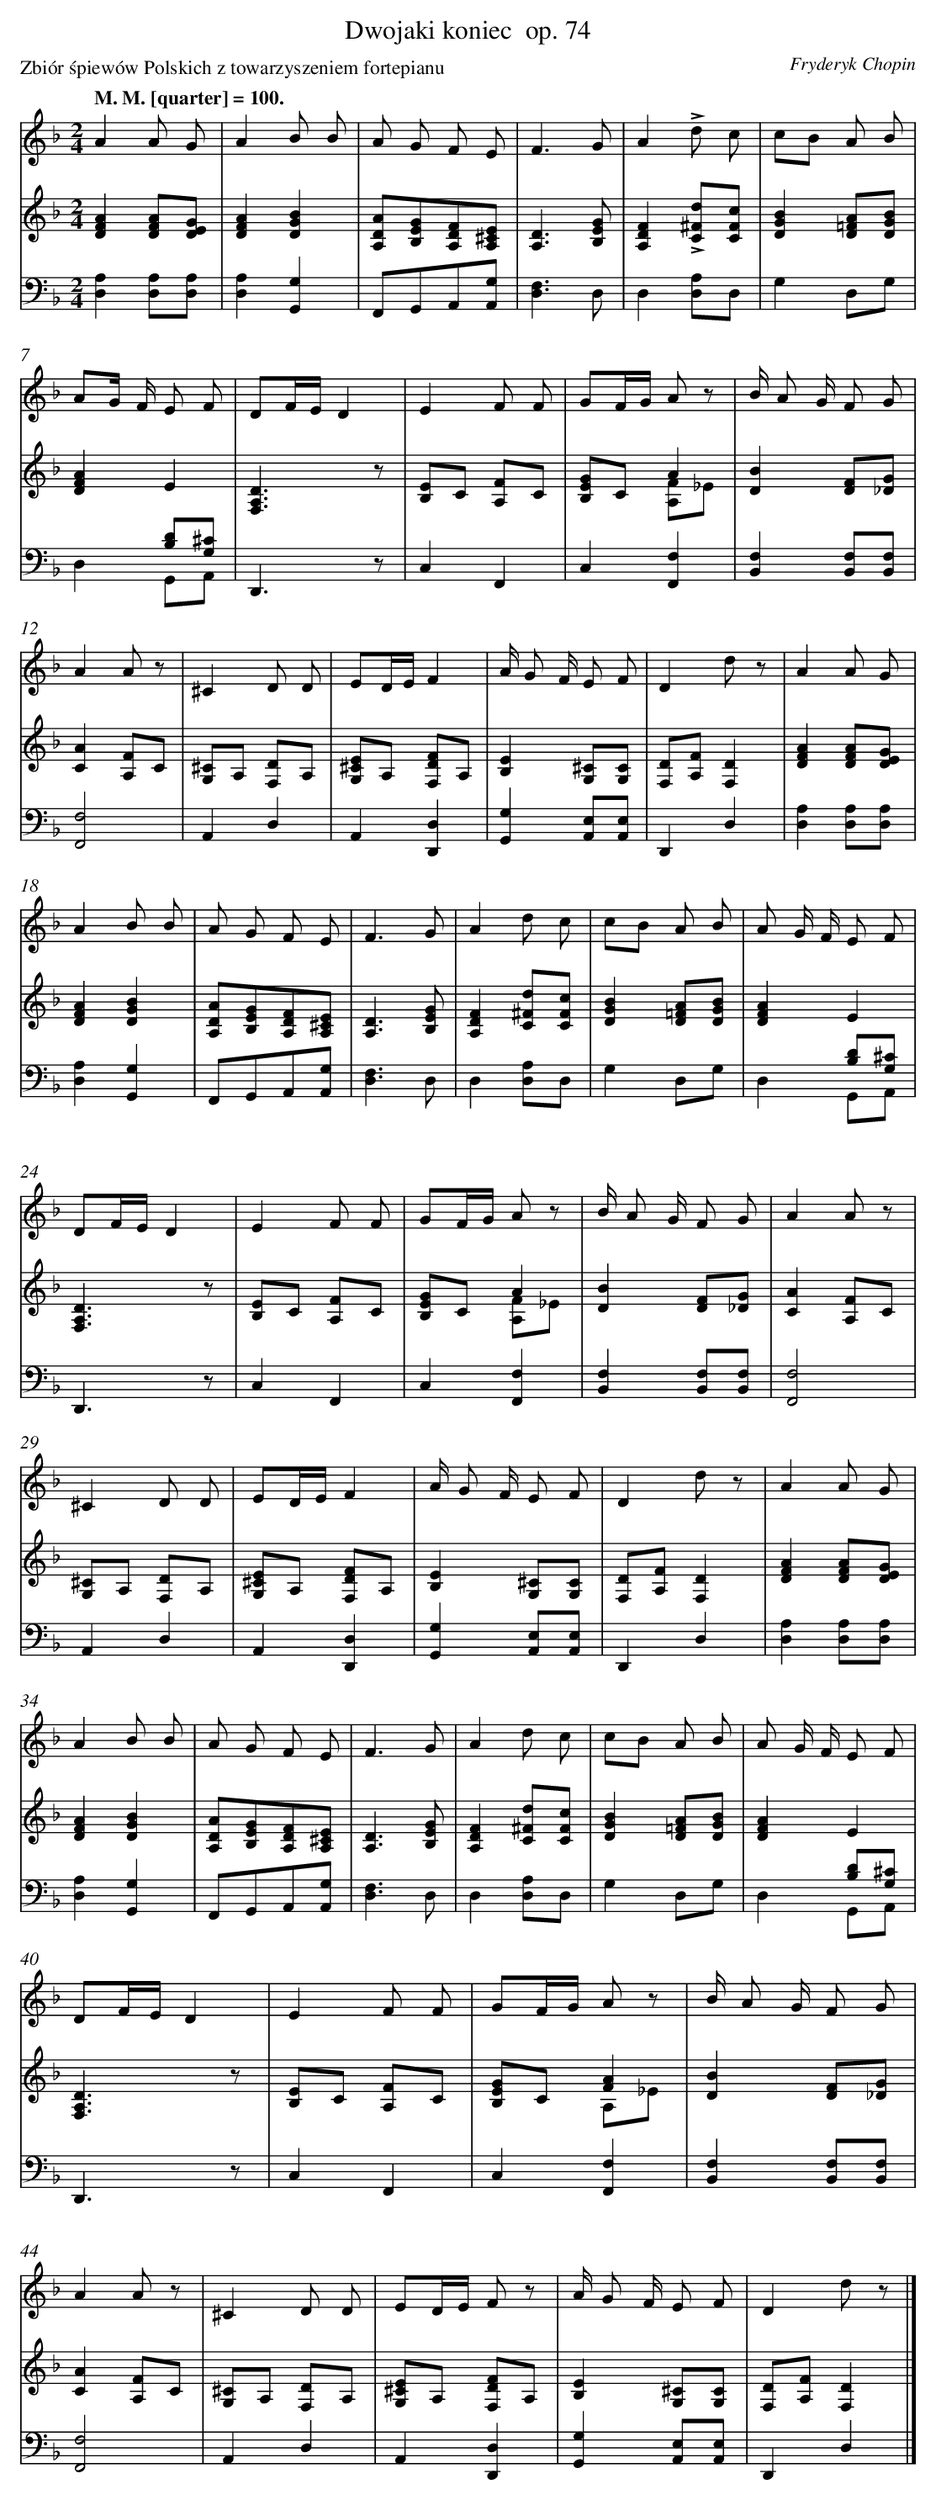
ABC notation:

X:1
T: Dwojaki koniec	 op. 74
C: Fryderyk Chopin
L: 1/8
M: 2/4
P: Zbiór śpiewów Polskich z towarzyszeniem fortepianu
Q: "M. M. [quarter] = 100."
V: 1 clef=treble
V: 2 clef=treble
V: 3 clef=bass
K: F
[V:1] A2A G |
[V:2] [A2F2D2][AFD][GED] |
[V:3] [A,2D,2][A,D,][A,D,] |
[V:1] A2B B |
[V:2] [A2F2D2][B2G2D2] |
[V:3] [A,2D,2][G,2G,,2] |
[V:1] A G F E |
[V:2] [ADA,][GEB,][FDA,][E^CA,] |
[V:3] F,,G,,A,,[G,A,,] |
[V:1] F3G |
[V:2] [D3A,3][GEB,] |
[V:3] [F,3D,3]D, |
[V:1] A2!accent!d c |
[V:2] [F2D2A,2]!accent![d^FC][cFC] |
[V:3] D,2[A,D,]D, |
[V:1] cB A B |
[V:2] [B2G2D2][A=FD][BGD] |
[V:3] G,2D,G, |
[V:1] AG/ F/ E F |
[V:2] [A2F2D2]E2 |
[V:3] x2[DB,][^CG,] & D,2G,,A,, |
[V:1] DF/E/D2 |
[V:2] [D3A,3F,3]z |
[V:3] D,,3z |
[V:1] E2F F |
[V:2] [EB,]C [FA,]C |
[V:3] C,2F,,2 |
[V:1] GF/G/ A z |
[V:2] [GEB,]CA2 & x2[FA,]_E |
[V:3] C,2[F,2F,,2] |
[V:1] B/ A G/ F G |
[V:2] [B2D2][FD][G_D] |
[V:3] [F,2B,,2][F,B,,][F,B,,] |
[V:1] A2A z |
[V:2] [A2C2][FA,]C |
[V:3] [F,4F,,4] |
[V:1] ^C2D D |
[V:2] [^CG,]A, [DF,]A, |
[V:3] A,,2D,2 |
[V:1] ED/E/F2 |
[V:2] [E^CG,]A, [FDF,]A, |
[V:3] A,,2[D,2D,,2] |
[V:1] A/ G F/ E F |
[V:2] [E2B,2][^CG,][CG,] |
[V:3] [G,2G,,2][E,A,,][E,A,,] |
[V:1] D2d z |
[V:2] [DF,][FA,][D2F,2] |
[V:3] D,,2D,2 |
[V:1] A2A G |
[V:2] [A2F2D2][AFD][GED] |
[V:3] [A,2D,2][A,D,][A,D,] |
[V:1] A2B B |
[V:2] [A2F2D2][B2G2D2] |
[V:3] [A,2D,2][G,2G,,2] |
[V:1] A G F E |
[V:2] [ADA,][GEB,][FDA,][E^CA,] |
[V:3] F,,G,,A,,[G,A,,] |
[V:1] F3G |
[V:2] [D3A,3][GEB,] |
[V:3] [F,3D,3]D, |
[V:1] A2d c |
[V:2] [F2D2A,2][d^FC][cFC] |
[V:3] D,2[A,D,]D, |
[V:1] cB A B |
[V:2] [B2G2D2][A=FD][BGD] |
[V:3] G,2D,G, |
[V:1] A G/ F/ E F |
[V:2] [A2F2D2]E2 |
[V:3] x2[DB,][^CG,] & D,2G,,A,, |
[V:1] DF/E/D2 |
[V:2] [D3A,3F,3]z |
[V:3] D,,3z |
[V:1] E2F F |
[V:2] [EB,]C [FA,]C |
[V:3] C,2F,,2 |
[V:1] GF/G/ A z |
[V:2] [GEB,]CA2 & x2[FA,]_E |
[V:3] C,2[F,2F,,2] |
[V:1] B/ A G/ F G |
[V:2] [B2D2][FD][G_D] |
[V:3] [F,2B,,2][F,B,,][F,B,,] |
[V:1] A2A z |
[V:2] [A2C2][FA,]C |
[V:3] [F,4F,,4] |
[V:1] ^C2D D |
[V:2] [^CG,]A, [DF,]A, |
[V:3] A,,2D,2 |
[V:1] ED/E/F2 |
[V:2] [E^CG,]A, [FDF,]A, |
[V:3] A,,2[D,2D,,2] |
[V:1] A/ G F/ E F |
[V:2] [E2B,2][^CG,][CG,] |
[V:3] [G,2G,,2][E,A,,][E,A,,] |
[V:1] D2d z |
[V:2] [DF,][FA,][D2F,2] |
[V:3] D,,2D,2 |
[V:1] A2A G |
[V:2] [A2F2D2][AFD][GED] |
[V:3] [A,2D,2][A,D,][A,D,] |
[V:1] A2B B |
[V:2] [A2F2D2][B2G2D2] |
[V:3] [A,2D,2][G,2G,,2] |
[V:1] A G F E |
[V:2] [ADA,][GEB,][FDA,][E^CA,] |
[V:3] F,,G,,A,,[G,A,,] |
[V:1] F3G |
[V:2] [D3A,3][GEB,] |
[V:3] [F,3D,3]D, |
[V:1] A2d c |
[V:2] [F2D2A,2][d^FC][cFC] |
[V:3] D,2[A,D,]D, |
[V:1] cB A B |
[V:2] [B2G2D2][A=FD][BGD] |
[V:3] G,2D,G, |
[V:1] A G/ F/ E F |
[V:2] [A2F2D2]E2 |
[V:3] x2[DB,][^CG,] & D,2G,,A,, |
[V:1] DF/E/D2 |
[V:2] [D3A,3F,3]z |
[V:3] D,,3z |
[V:1] E2F F |
[V:2] [EB,]C [FA,]C |
[V:3] C,2F,,2 |
[V:1] GF/G/ A z |
[V:2] [GEB,]C[A2F2] & x2A,_E |
[V:3] C,2[F,2F,,2] |
[V:1] B/ A G/ F G |
[V:2] [B2D2][FD][G_D] |
[V:3] [F,2B,,2][F,B,,][F,B,,] |
[V:1] A2A z |
[V:2] [A2C2][FA,]C |
[V:3] [F,4F,,4] |
[V:1] ^C2D D |
[V:2] [^CG,]A, [DF,]A, |
[V:3] A,,2D,2 |
[V:1] ED/E/ F z |
[V:2] [E^CG,]A, [FDF,]A, |
[V:3] A,,2[D,2D,,2] |
[V:1] A/ G F/ E F |
[V:2] [E2B,2][^CG,][CG,] |
[V:3] [G,2G,,2][E,A,,][E,A,,] |
[V:1] D2d z |]
[V:2] [DF,][FA,][D2F,2] |]
[V:3] D,,2D,2 |]
